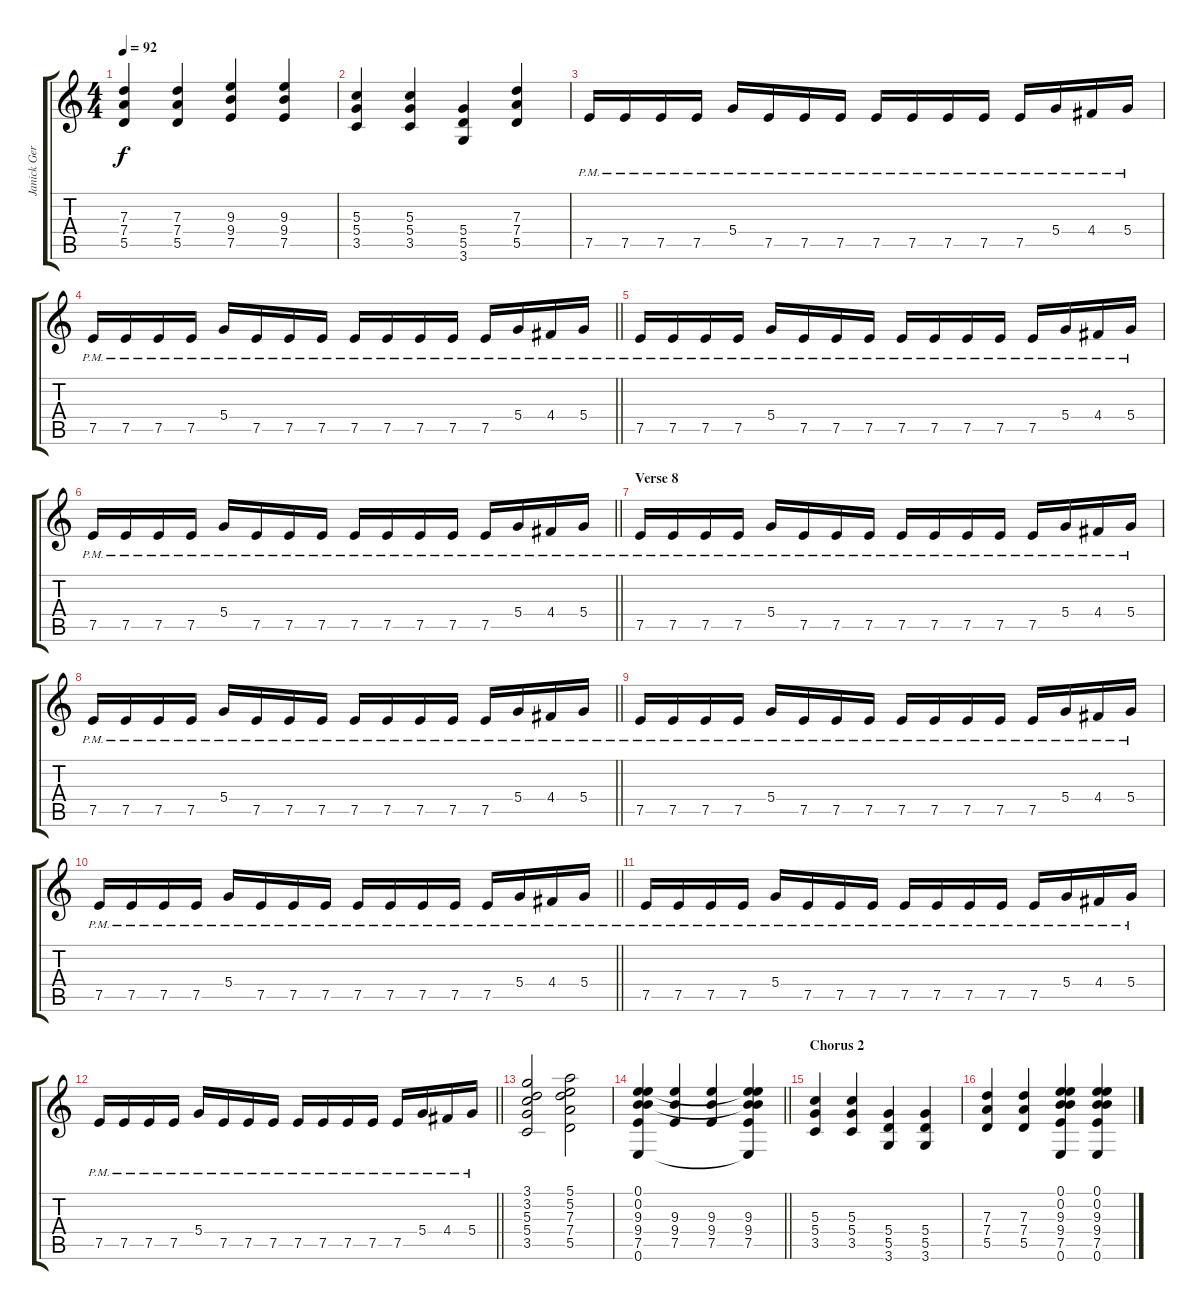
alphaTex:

\track ("Janick Gers" "Janick Ger") {instrument overdrivenguitar}
\staff {score tabs}
\tuning (E4 B3 G3 D3 A2 E2) {hide}
\ts (4 4)
\tempo 92
\clef g2
\ks c
(7.3 7.4 5.5).4{dy f} (7.3 7.4 5.5).4 (9.3 9.4 7.5).4 (9.3 9.4 7.5).4 |
(5.3 5.4 3.5).4 (5.3 5.4 3.5).4 (5.4 5.5 3.6).4 (7.3 7.4 5.5).4 |
7.5{pm}.16 7.5{pm}.16 7.5{pm}.16 7.5{pm}.16 5.4{pm}.16 7.5{pm}.16 7.5{pm}.16 7.5{pm}.16 7.5{pm}.16 7.5{pm}.16 7.5{pm}.16 7.5{pm}.16 7.5{pm}.16 5.4{pm}.16 4.4{pm}.16 5.4{pm}.16 |
\barLineRight lightlight
7.5{pm}.16 7.5{pm}.16 7.5{pm}.16 7.5{pm}.16 5.4{pm}.16 7.5{pm}.16 7.5{pm}.16 7.5{pm}.16 7.5{pm}.16 7.5{pm}.16 7.5{pm}.16 7.5{pm}.16 7.5{pm}.16 5.4{pm}.16 4.4{pm}.16 5.4{pm}.16 |
7.5{pm}.16 7.5{pm}.16 7.5{pm}.16 7.5{pm}.16 5.4{pm}.16 7.5{pm}.16 7.5{pm}.16 7.5{pm}.16 7.5{pm}.16 7.5{pm}.16 7.5{pm}.16 7.5{pm}.16 7.5{pm}.16 5.4{pm}.16 4.4{pm}.16 5.4{pm}.16 |
\barLineRight lightlight
7.5{pm}.16 7.5{pm}.16 7.5{pm}.16 7.5{pm}.16 5.4{pm}.16 7.5{pm}.16 7.5{pm}.16 7.5{pm}.16 7.5{pm}.16 7.5{pm}.16 7.5{pm}.16 7.5{pm}.16 7.5{pm}.16 5.4{pm}.16 4.4{pm}.16 5.4{pm}.16 |
\section ("" "Verse 8")
7.5{pm}.16 7.5{pm}.16 7.5{pm}.16 7.5{pm}.16 5.4{pm}.16 7.5{pm}.16 7.5{pm}.16 7.5{pm}.16 7.5{pm}.16 7.5{pm}.16 7.5{pm}.16 7.5{pm}.16 7.5{pm}.16 5.4{pm}.16 4.4{pm}.16 5.4{pm}.16 |
\barLineRight lightlight
7.5{pm}.16 7.5{pm}.16 7.5{pm}.16 7.5{pm}.16 5.4{pm}.16 7.5{pm}.16 7.5{pm}.16 7.5{pm}.16 7.5{pm}.16 7.5{pm}.16 7.5{pm}.16 7.5{pm}.16 7.5{pm}.16 5.4{pm}.16 4.4{pm}.16 5.4{pm}.16 |
7.5{pm}.16 7.5{pm}.16 7.5{pm}.16 7.5{pm}.16 5.4{pm}.16 7.5{pm}.16 7.5{pm}.16 7.5{pm}.16 7.5{pm}.16 7.5{pm}.16 7.5{pm}.16 7.5{pm}.16 7.5{pm}.16 5.4{pm}.16 4.4{pm}.16 5.4{pm}.16 |
\barLineRight lightlight
7.5{pm}.16 7.5{pm}.16 7.5{pm}.16 7.5{pm}.16 5.4{pm}.16 7.5{pm}.16 7.5{pm}.16 7.5{pm}.16 7.5{pm}.16 7.5{pm}.16 7.5{pm}.16 7.5{pm}.16 7.5{pm}.16 5.4{pm}.16 4.4{pm}.16 5.4{pm}.16 |
7.5{pm}.16 7.5{pm}.16 7.5{pm}.16 7.5{pm}.16 5.4{pm}.16 7.5{pm}.16 7.5{pm}.16 7.5{pm}.16 7.5{pm}.16 7.5{pm}.16 7.5{pm}.16 7.5{pm}.16 7.5{pm}.16 5.4{pm}.16 4.4{pm}.16 5.4{pm}.16 |
\barLineRight lightlight
7.5{pm}.16 7.5{pm}.16 7.5{pm}.16 7.5{pm}.16 5.4{pm}.16 7.5{pm}.16 7.5{pm}.16 7.5{pm}.16 7.5{pm}.16 7.5{pm}.16 7.5{pm}.16 7.5{pm}.16 7.5{pm}.16 5.4{pm}.16 4.4{pm}.16 5.4{pm}.16 |
(3.1 3.2 5.3 5.4 3.5).2 (5.1 5.2 7.3 7.4 5.5).2 |
\barLineRight lightlight
(0.1 0.2 9.3 9.4 7.5 0.6).4 (9.3 9.4 7.5).4 (9.3 9.4 7.5).4 (0.1{t} 0.2{t} 9.3 9.4 7.5 0.6{t}).4 |
\section ("" "Chorus 2")
(5.3 5.4 3.5).4 (5.3 5.4 3.5).4 (5.4 5.5 3.6).4 (5.4 5.5 3.6).4 |
(7.3 7.4 5.5).4 (7.3 7.4 5.5).4 (0.1 0.2 9.3 9.4 7.5 0.6).4 (0.1 0.2 9.3 9.4 7.5 0.6).4
